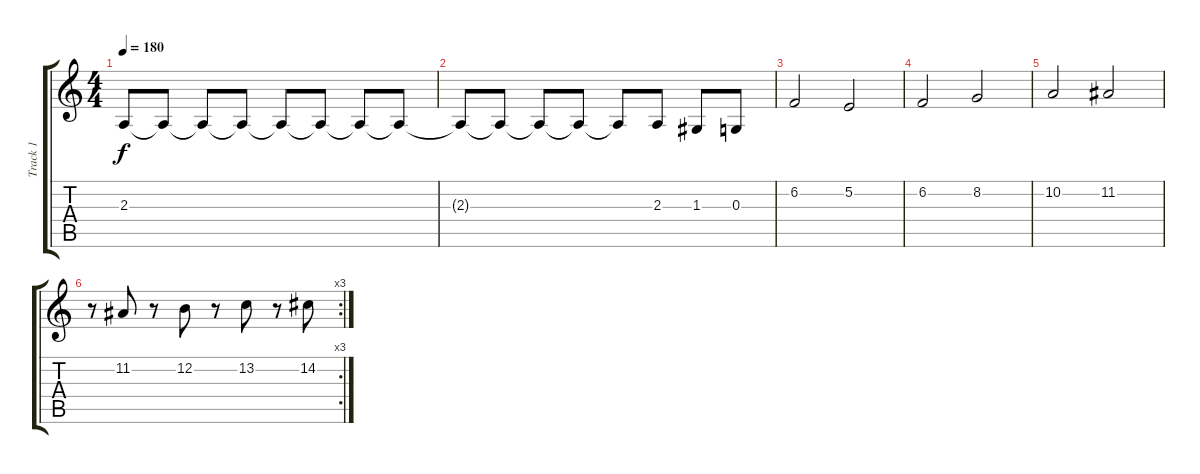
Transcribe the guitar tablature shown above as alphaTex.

\track ("Track 1" "Track 1") {instrument lead5charang}
\staff {score tabs}
\tuning (E4 B3 G3 D3 A2 E2) {hide}
\ts (4 4)
\tempo 180
\clef g2
\ks c
2.3{t}.8{dy f} 2.3{t}.8 2.3{t}.8 2.3{t}.8 2.3{t}.8 2.3{t}.8 2.3{t}.8 2.3{t}.8 |
2.3{t}.8 2.3{t}.8 2.3{t}.8 2.3{t}.8 2.3{t}.8 2.3.8 1.3.8 0.3.8 |
6.2.2 5.2.2 |
6.2.2 8.2.2 |
10.2.2 11.2.2 |
\rc 3
r.8 11.2.8 r.8 12.2.8 r.8 13.2.8 r.8 14.2.8
